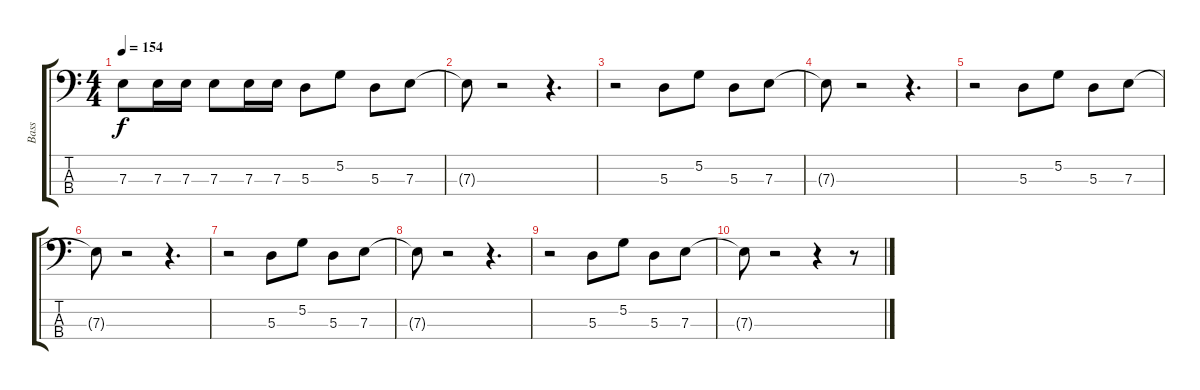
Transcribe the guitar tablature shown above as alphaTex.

\track ("Bass" "Bass") {instrument electricbasspick}
\staff {score tabs}
\tuning (G2 D2 A1 E1) {hide}
\ts (4 4)
\tempo 154
\clef f4
\ks c
7.3.8{dy f} 7.3.16 7.3.16 7.3.8 7.3.16 7.3.16 5.3.8 5.2.8 5.3.8 7.3.8 |
7.3{t}.8 r.2 r.4{d} |
r.2 5.3.8 5.2.8 5.3.8 7.3.8 |
7.3{t}.8 r.2 r.4{d} |
r.2 5.3.8 5.2.8 5.3.8 7.3.8 |
7.3{t}.8 r.2 r.4{d} |
r.2 5.3.8 5.2.8 5.3.8 7.3.8 |
7.3{t}.8 r.2 r.4{d} |
r.2 5.3.8 5.2.8 5.3.8 7.3.8 |
7.3{t}.8 r.2 r.4 r.8
